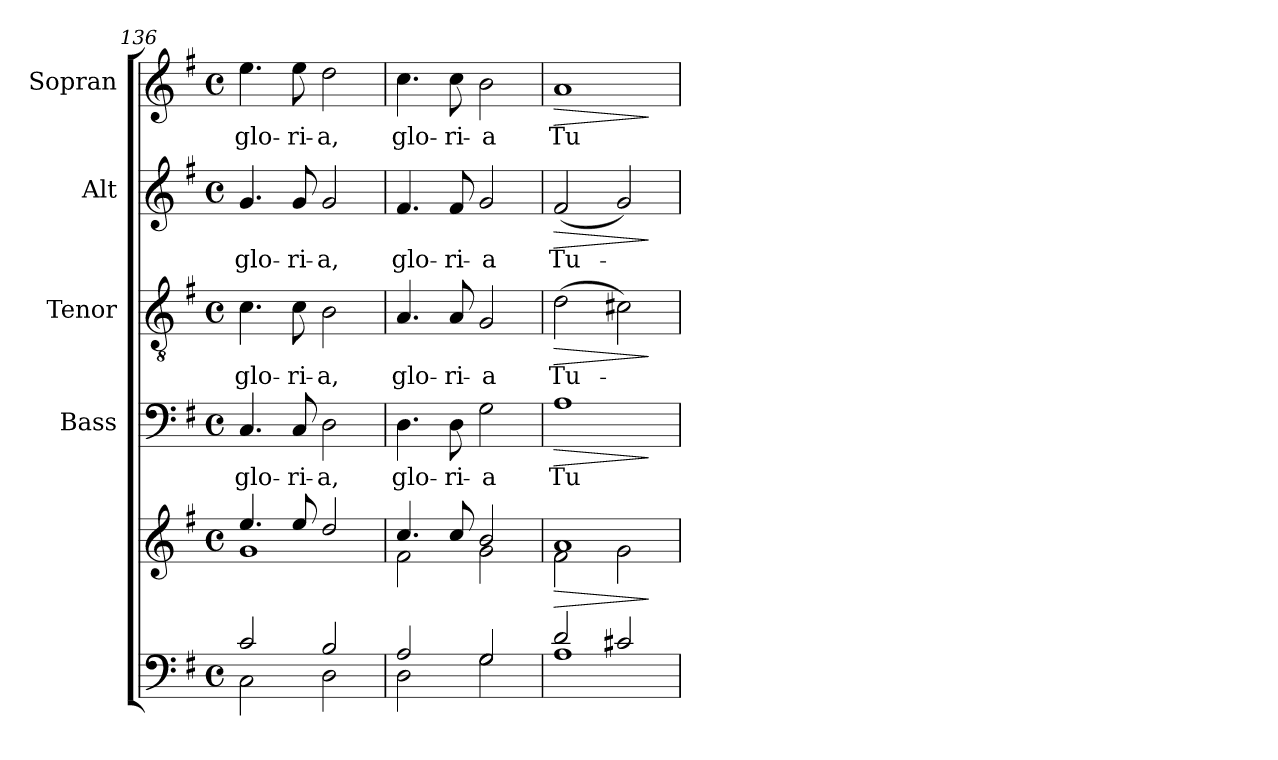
**kern	**kern	**dynam	**kern	**text	**dynam	**kern	**text	**dynam	**kern	**text	**dynam	**kern	**text	**dynam
*part5	*part5	*part5	*part4	*part4	*part4	*part3	*part3	*part3	*part2	*part2	*part2	*part1	*part1	*part1
*staff6	*staff5	*staff5/6	*staff4	*staff4	*staff4	*staff3	*staff3	*staff3	*staff2	*staff2	*staff2	*staff1	*staff1	*staff1
*	*	*	*I"Bass	*	*	*I"Tenor	*	*	*I"Alt	*	*	*I"Sopran	*	*
*	*	*	*I'B.	*	*	*I'T.	*	*	*I'A.	*	*	*I'S.	*	*
*clefF4	*clefG2	*	*clefF4	*	*	*clefGv2	*	*	*clefG2	*	*	*clefG2	*	*
*k[f#]	*k[f#]	*	*k[f#]	*	*	*k[f#]	*	*	*k[f#]	*	*	*k[f#]	*	*
*G:	*G:	*	*G:	*	*	*G:	*	*	*G:	*	*	*G:	*	*
*M4/4	*M4/4	*	*M4/4	*	*	*M4/4	*	*	*M4/4	*	*	*M4/4	*	*
*met(c)	*met(c)	*	*met(c)	*	*	*met(c)	*	*	*met(c)	*	*	*met(c)	*	*
=136	=136	=136	=136	=136	=136	=136	=136	=136	=136	=136	=136	=136	=136	=136
*^	*^	*	*	*	*	*	*	*	*	*	*	*	*	*
!	!	!	!	!	!	!LO:LY:b	!	!	!LO:LY:b	!	!	!LO:LY:b	!	!	!LO:LY:b	!
2c/	2C\	4.ee/	1g	.	4.C/	glo-	.	4.c\	glo-	.	4.g/	glo-	.	4.ee\	glo-	.
!	!	!	!	!	!	!LO:LY:b	!	!	!LO:LY:b	!	!	!LO:LY:b	!	!	!LO:LY:b	!
.	.	8ee/	.	.	8C/	-ri-	.	8c\	-ri-	.	8g/	-ri-	.	8ee\	-ri-	.
!	!	!	!	!	!	!LO:LY:b	!	!	!LO:LY:b	!	!	!LO:LY:b	!	!	!LO:LY:b	!
2B/	2D\	2dd/	.	.	2D\	-a,	.	2B\	-a,	.	2g/	-a,	.	2dd\	-a,	.
=137	=137	=137	=137	=137	=137	=137	=137	=137	=137	=137	=137	=137	=137	=137	=137	=137
!	!	!	!	!	!	!LO:LY:b	!	!	!LO:LY:b	!	!	!LO:LY:b	!	!	!LO:LY:b	!
2A/	2D\	4.cc/	2f#\	.	4.D\	glo-	.	4.A/	glo-	.	4.f#/	glo-	.	4.cc\	glo-	.
!	!	!	!	!	!	!LO:LY:b	!	!	!LO:LY:b	!	!	!LO:LY:b	!	!	!LO:LY:b	!
.	.	8cc/	.	.	8D\	-ri-	.	8A/	-ri-	.	8f#/	-ri-	.	8cc\	-ri-	.
!	!	!	!	!	!	!LO:LY:b	!	!	!LO:LY:b	!	!	!LO:LY:b	!	!	!LO:LY:b	!
2G/	2G\	2b/	2g\	.	2G\	-a	.	2G/	-a	.	2g/	-a	.	2b\	-a	.
!!LO:LB:g=z
=138	=138	=138	=138	=138	=138	=138	=138	=138	=138	=138	=138	=138	=138	=138	=138	=138
!	!	!	!	!LO:HP:b	!	!LO:LY:b	!LO:HP:b	!	!LO:LY:b	!LO:HP:b	!	!LO:LY:b	!LO:HP:b	!	!LO:LY:b	!LO:HP:b
2d/	1A	1a	2f#\	>	1A	Tu-	>	(>2d\	Tu-	>	(<2f#/	Tu-	>	1a	Tu-	>
2c#X/	.	.	2g\	.	.	.	.	2c#X\)	.	.	2g/)	.	.	.	.	.
*v	*v	*	*	*	*	*	*	*	*	*	*	*	*	*	*	*
*	*v	*v	*	*	*	*	*	*	*	*	*	*	*	*	*
.	.	]	.	.	]	.	.	]	.	.	]	.	.	]
=	=	=	=	=	=	=	=	=	=	=	=	=	=	=
*-	*-	*-	*-	*-	*-	*-	*-	*-	*-	*-	*-	*-	*-	*-
